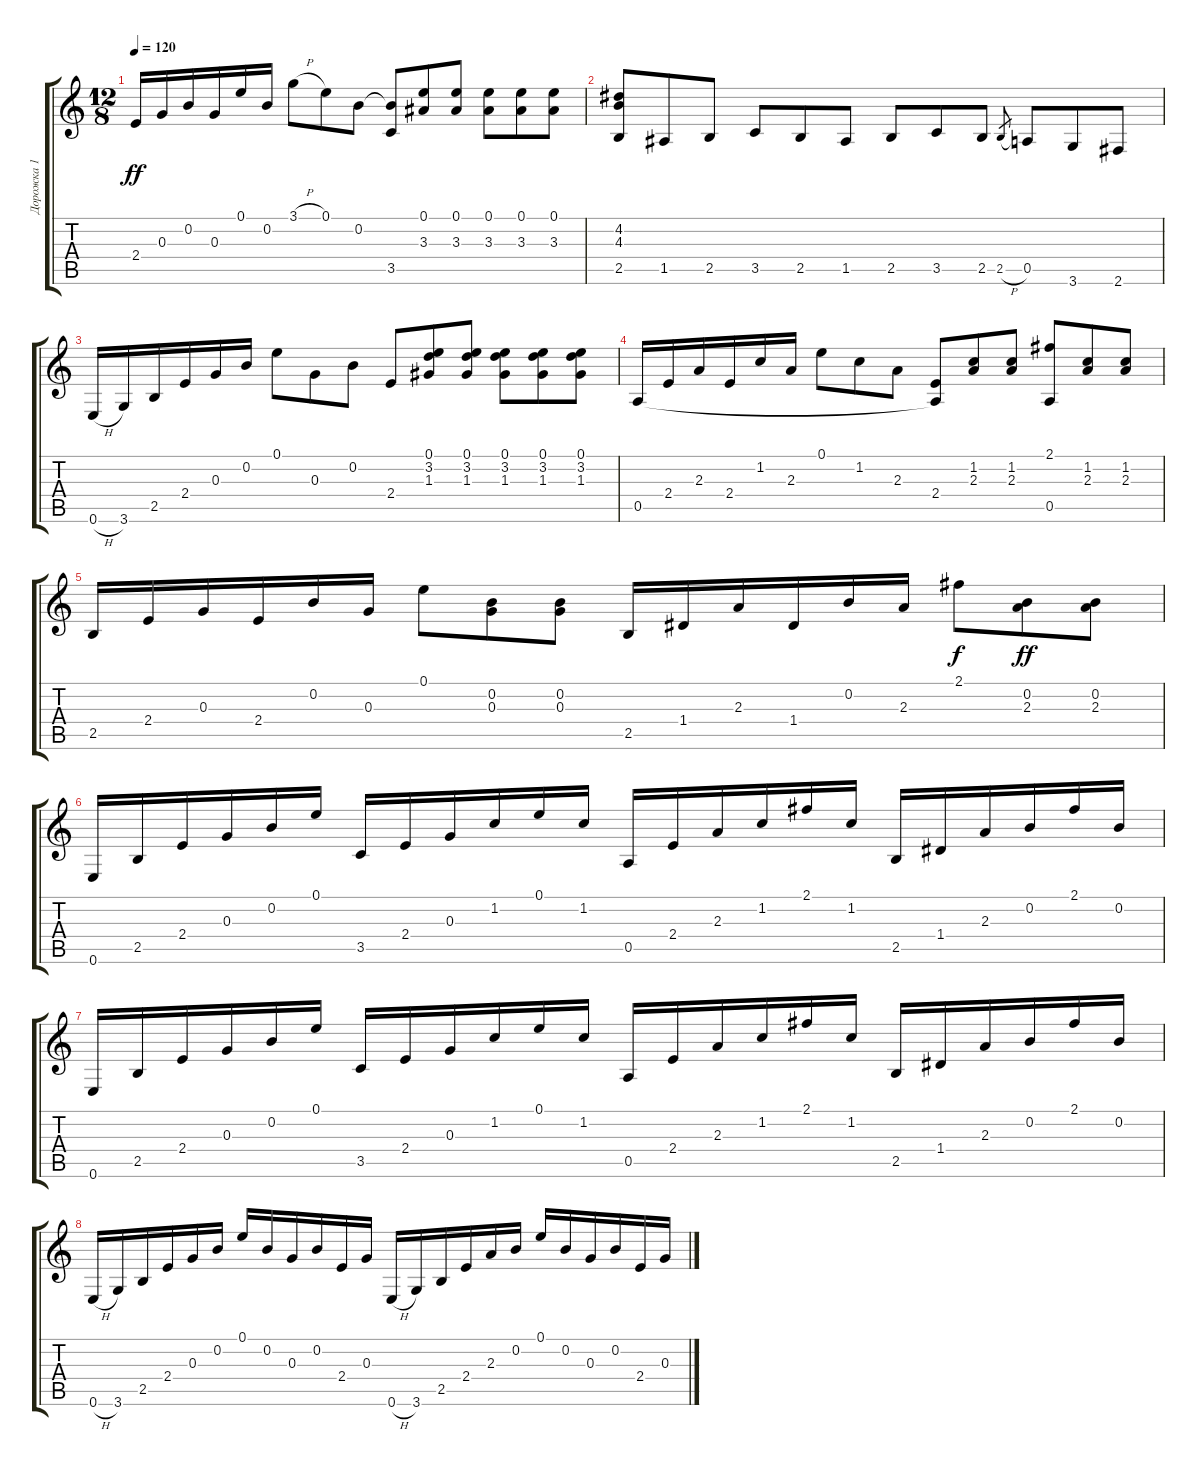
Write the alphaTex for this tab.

\track ("Дорожка 1" "Дорожка 1") {instrument acousticguitarnylon}
\staff {score tabs}
\tuning (E4 B3 G3 D3 A2 E2) {hide}
\ts (12 8)
\tempo 120
\clef g2
\ks c
2.4.16{dy ff} 0.3.16 0.2.16 0.3.16 0.1.16 0.2.16 3.1{h}.8 0.1.8 0.2.8 (0.2{t} 3.5).8 (0.1 3.3).8 (0.1 3.3).8 (0.1 3.3).8 (0.1 3.3).8 (0.1 3.3).8 |
(4.2 4.3 2.5).8 1.5.8 2.5.8 3.5.8 2.5.8 1.5.8 2.5.8 3.5.8 2.5.8 2.5{h}.8{gr} 0.5.8 3.6.8 2.6.8 |
0.6{h}.16 3.6.16 2.5.16 2.4.16 0.3.16 0.2.16 0.1.8 0.3.8 0.2.8 2.4.8 (0.1 3.2 1.3).8 (0.1 3.2 1.3).8 (0.1 3.2 1.3).8 (0.1 3.2 1.3).8 (0.1 3.2 1.3).8 |
0.5.16 2.4.16 2.3.16 2.4.16 1.2.16 2.3.16 0.1.8 1.2.8 2.3.8 (2.4 0.5{t}).8 (1.2 2.3).8 (1.2 2.3).8 (2.1 0.5).8 (1.2 2.3).8 (1.2 2.3).8 |
2.5.16 2.4.16 0.3.16 2.4.16 0.2.16 0.3.16 0.1.8 (0.2 0.3).8 (0.2 0.3).8 2.5.16 1.4.16 2.3.16 1.4.16 0.2.16 2.3.16 2.1.8{dy f} (0.2 2.3).8{dy ff} (0.2 2.3).8 |
0.6.16 2.5.16 2.4.16 0.3.16 0.2.16 0.1.16 3.5.16 2.4.16 0.3.16 1.2.16 0.1.16 1.2.16 0.5.16 2.4.16 2.3.16 1.2.16 2.1.16 1.2.16 2.5.16 1.4.16 2.3.16 0.2.16 2.1.16 0.2.16 |
0.6.16 2.5.16 2.4.16 0.3.16 0.2.16 0.1.16 3.5.16 2.4.16 0.3.16 1.2.16 0.1.16 1.2.16 0.5.16 2.4.16 2.3.16 1.2.16 2.1.16 1.2.16 2.5.16 1.4.16 2.3.16 0.2.16 2.1.16 0.2.16 |
0.6{h}.16 3.6.16 2.5.16 2.4.16 0.3.16 0.2.16 0.1.16 0.2.16 0.3.16 0.2.16 2.4.16 0.3.16 0.6{h}.16 3.6.16 2.5.16 2.4.16 2.3.16 0.2.16 0.1.16 0.2.16 0.3.16 0.2.16 2.4.16 0.3.16
